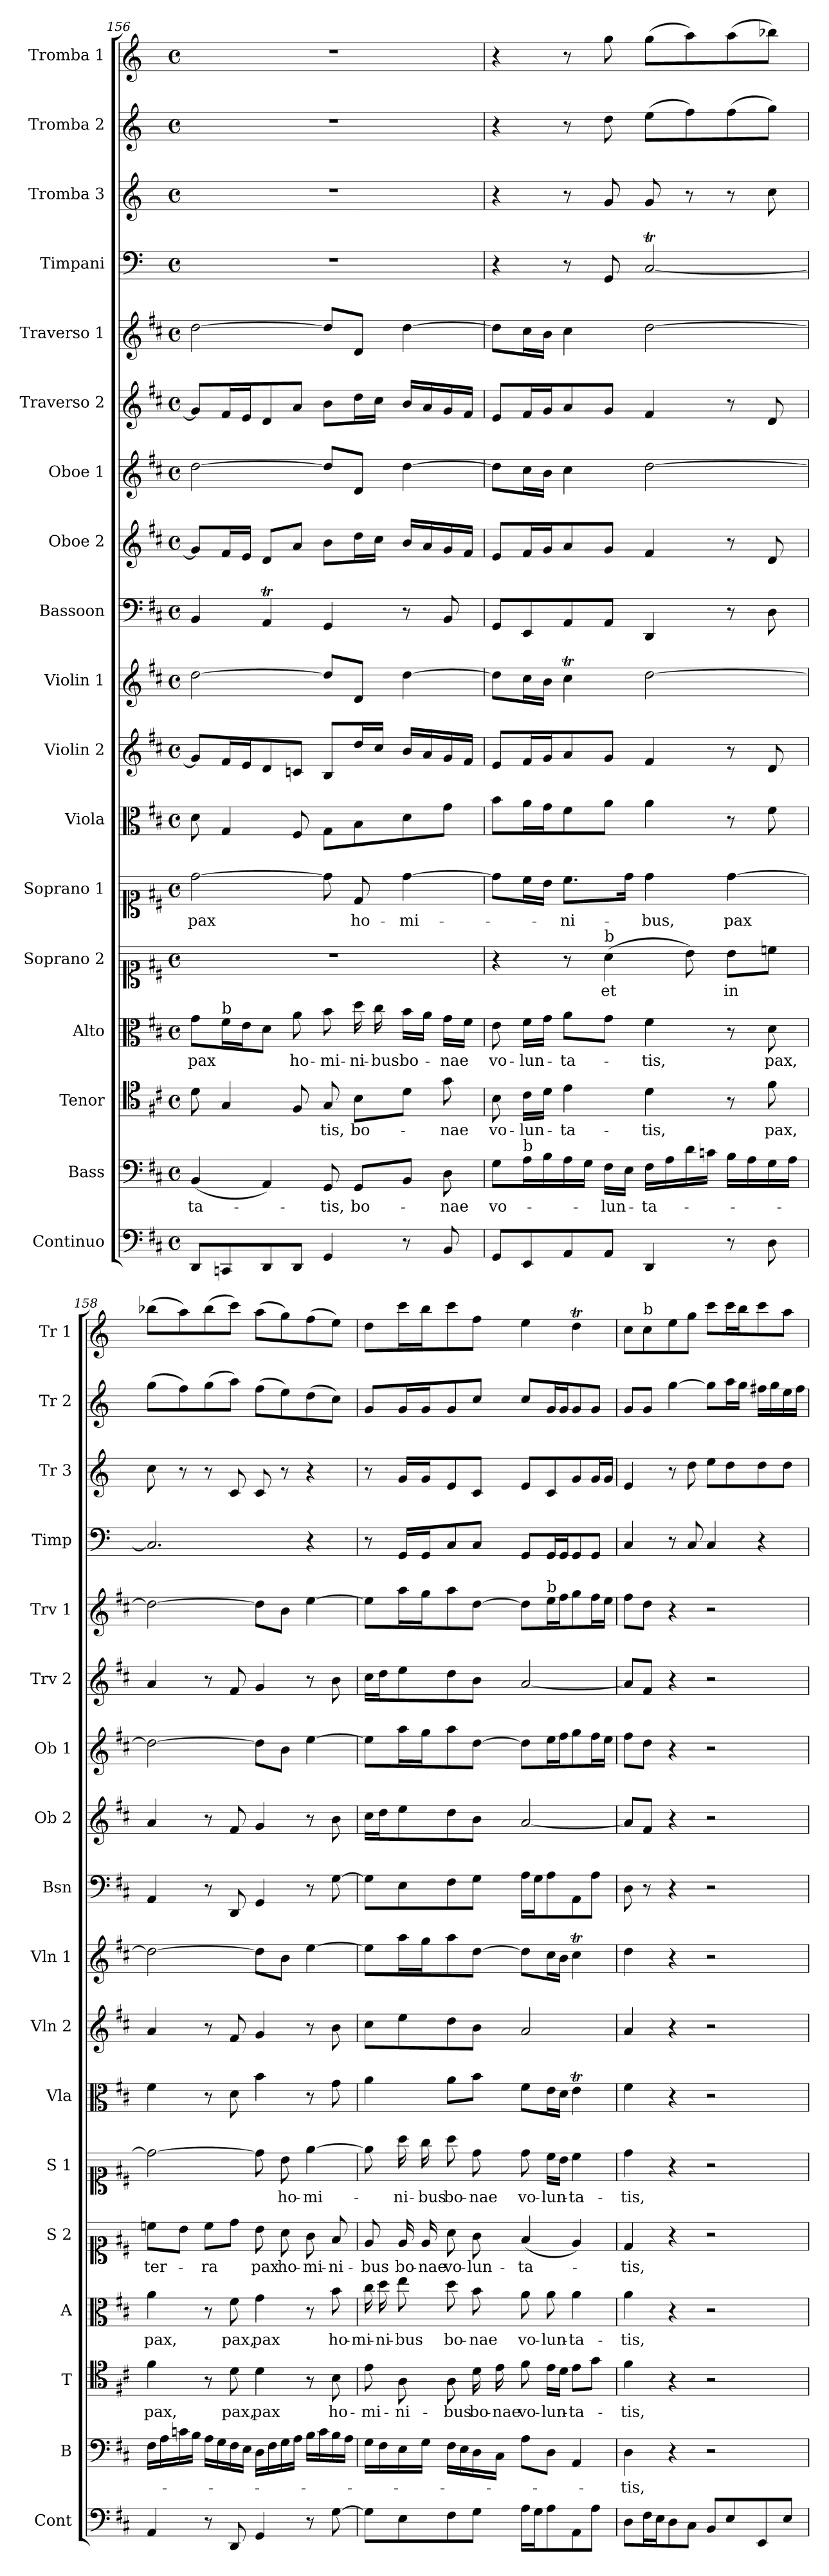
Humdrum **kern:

**kern	**kern	**text	**kern	**text	**kern	**text	**kern	**text	**kern	**text	**kern	**kern	**kern	**kern	**kern	**kern	**kern	**kern	**kern	**kern	**kern	**kern
*part18	*part17	*part17	*part16	*part16	*part15	*part15	*part14	*part14	*part13	*part13	*part12	*part11	*part10	*part9	*part8	*part7	*part6	*part5	*part4	*part3	*part2	*part1
*staff18	*staff17	*staff17	*staff16	*staff16	*staff15	*staff15	*staff14	*staff14	*staff13	*staff13	*staff12	*staff11	*staff10	*staff9	*staff8	*staff7	*staff6	*staff5	*staff4	*staff3	*staff2	*staff1
*I"Continuo	*I"Bass	*	*I"Tenor	*	*I"Alto	*	*I"Soprano 2	*	*I"Soprano 1	*	*I"Viola	*I"Violin 2	*I"Violin 1	*I"Bassoon	*I"Oboe 2	*I"Oboe 1	*I"Traverso 2	*I"Traverso 1	*I"Timpani	*I"Tromba 3	*I"Tromba 2	*I"Tromba 1
*I'Cont	*I'B	*	*I'T	*	*I'A	*	*I'S 2	*	*I'S 1	*	*I'Vla	*I'Vln 2	*I'Vln 1	*I'Bsn	*I'Ob 2	*I'Ob 1	*I'Trv 2	*I'Trv 1	*I'Timp	*I'Tr 3	*I'Tr 2	*I'Tr 1
*clefF4	*clefF4	*	*clefC4	*	*clefC3	*	*clefC1	*	*clefC1	*	*clefC3	*clefG2	*clefG2	*clefF4	*clefG2	*clefG2	*clefG2	*clefG2	*clefF4	*clefG2	*clefG2	*clefG2
*	*	*	*	*	*	*	*	*	*	*	*	*	*	*	*	*	*	*	*ITrd-1c-2	*ITrd-1c-2	*ITrd-1c-2	*ITrd-1c-2
*k[f#c#]	*k[f#c#]	*	*k[f#c#]	*	*k[f#c#]	*	*k[f#c#]	*	*k[f#c#]	*	*k[f#c#]	*k[f#c#]	*k[f#c#]	*k[f#c#]	*k[f#c#]	*k[f#c#]	*k[f#c#]	*k[f#c#]	*k[f#c#]	*k[f#c#]	*k[f#c#]	*k[f#c#]
*M4/4	*M4/4	*	*M4/4	*	*M4/4	*	*M4/4	*	*M4/4	*	*M4/4	*M4/4	*M4/4	*M4/4	*M4/4	*M4/4	*M4/4	*M4/4	*M4/4	*M4/4	*M4/4	*M4/4
*met(c)	*met(c)	*	*met(c)	*	*met(c)	*	*met(c)	*	*met(c)	*	*met(c)	*met(c)	*met(c)	*met(c)	*met(c)	*met(c)	*met(c)	*met(c)	*met(c)	*met(c)	*met(c)	*met(c)
=156	=156	=156	=156	=156	=156	=156	=156	=156	=156	=156	=156	=156	=156	=156	=156	=156	=156	=156	=156	=156	=156	=156
!	!	!LO:LY:b	!	!	!	!LO:LY:b	!	!	!	!LO:LY:b	!	!	!	!	!	!	!	!	!	!	!	!
8DD/L	(4BB/	-ta-	8d\	.	8g\L	pax	1r	.	[2dd\	pax	8d\	8g/L]	[2dd\	4BB/	8g/L]	[2dd\	8g/L]	[2dd\	1r	1r	1r	1r
!	!	!	!	!	!LO:TX:a:t=b	!	!	!	!	!	!	!	!	!	!	!	!	!	!	!	!	!
8CCn/	.	.	4G/	.	16f#\L	.	.	.	.	.	4G/	16f#/L	.	.	16f#/L	.	16f#/L	.	.	.	.	.
.	.	.	.	.	16e\J	.	.	.	.	.	.	16e/J	.	.	16e/JJ	.	16e/J	.	.	.	.	.
8DD/	4AA/)	.	.	.	8d\J	.	.	.	.	.	.	8d/	.	4AAT/	8d/L	.	8d/	.	.	.	.	.
!	!	!	!	!	!	!LO:LY:b	!	!	!	!	!	!	!	!	!	!	!	!	!	!	!	!
8DD/J	.	.	8F#/	.	8a\	ho-	.	.	.	.	8F#/	8cn/J	.	.	8a/J	.	8a/J	.	.	.	.	.
!	!	!LO:LY:b	!	!LO:LY:b	!	!LO:LY:b	!	!	!	!	!	!	!	!	!	!	!	!	!	!	!	!
4GG/	8GG/	-tis,	8G/	-tis,	8b\	-mi-	.	.	8dd\]	.	8G\L	8B/L	8dd/L]	4GG/	8b\L	8dd/L]	8b\L	8dd/L]	.	.	.	.
!	!	!LO:LY:b	!	!LO:LY:b	!	!LO:LY:b	!	!	!	!LO:LY:b	!	!	!	!	!	!	!	!	!	!	!	!
.	8GG/L	bo-	8B\L	bo-	16dd\	-ni-	.	.	8d/	ho-	8B\	16dd/L	8d/J	.	16dd\L	8d/J	16dd\L	8d/J	.	.	.	.
!	!	!	!	!	!	!LO:LY:b	!	!	!	!	!	!	!	!	!	!	!	!	!	!	!	!
.	.	.	.	.	16cc#\	-bus	.	.	.	.	.	16cc#/JJ	.	.	16cc#\JJ	.	16cc#\JJ	.	.	.	.	.
!	!	!	!	!	!	!LO:LY:b	!	!	!	!LO:LY:b	!	!	!	!	!	!	!	!	!	!	!	!
8r	8BB/J	.	8d\J	.	16b\LL	bo-	.	.	[4dd\	-mi-	8d\	16b/LL	[4dd\	8r	16b/LL	[4dd\	16b/LL	[4dd\	.	.	.	.
.	.	.	.	.	16a\JJ	.	.	.	.	.	.	16a/	.	.	16a/	.	16a/	.	.	.	.	.
!	!	!LO:LY:b	!	!LO:LY:b	!	!LO:LY:b	!	!	!	!	!	!	!	!	!	!	!	!	!	!	!	!
8BB/	8D\	-nae	8g\	-nae	16g\LL	-nae	.	.	.	.	8g\J	16g/	.	8BB/	16g/	.	16g/	.	.	.	.	.
.	.	.	.	.	16f#\JJ	.	.	.	.	.	.	16f#/JJ	.	.	16f#/JJ	.	16f#/JJ	.	.	.	.	.
!!LO:PB:g=z
=157	=157	=157	=157	=157	=157	=157	=157	=157	=157	=157	=157	=157	=157	=157	=157	=157	=157	=157	=157	=157	=157	=157
!	!	!LO:LY:b	!	!LO:LY:b	!	!LO:LY:b	!	!	!	!	!	!	!	!	!	!	!	!	!	!	!	!
8GG/L	8G\L	vo-	8B\	vo-	8e\	vo-	4r	.	8dd\L]	.	8b\L	8e/L	8dd\L]	8GG/L	8e/L	8dd\L]	8e/L	8dd\L]	4r	4r	4r	4r
!	!LO:TX:a:t=b	!	!	!	!	!	!	!	!	!	!	!	!	!	!	!	!	!	!	!	!	!
!	!	!	!	!LO:LY:b	!	!LO:LY:b	!	!	!	!	!	!	!	!	!	!	!	!	!	!	!	!
8EE/	16A\L	.	16c#\LL	-lun-	16f#\LL	-lun-	.	.	16cc#\L	.	16a\L	16f#/L	16cc#\L	8EE/	16f#/L	16cc#\L	16f#/L	16cc#\L	.	.	.	.
.	16B\	.	16d\JJ	.	16g\JJ	.	.	.	16b\JJ	.	16g\J	16g/J	16b\JJ	.	16g/J	16b\JJ	16g/J	16b\JJ	.	.	.	.
!	!	!	!	!LO:LY:b	!	!LO:LY:b	!	!	!	!LO:LY:b	!	!	!	!	!	!	!	!	!	!	!	!
8AA/	16A\	.	4e\	-ta-	8a\L	-ta-	8r	.	8.cc#\L	-ni-	8f#\	8a/	4cc#t\	8AA/	8a/	4cc#\	8a/	4cc#\	8r	8r	8r	8r
.	16G\JJ	.	.	.	.	.	.	.	.	.	.	.	.	.	.	.	.	.	.	.	.	.
!	!	!	!	!	!	!	!LO:TX:a:t=b	!	!	!	!	!	!	!	!	!	!	!	!	!	!	!
!	!	!LO:LY:b	!	!	!	!	!	!LO:LY:b	!	!	!	!	!	!	!	!	!	!	!	!	!	!
8AA/J	16F#\LL	-lun-	.	.	8g\J	.	(4a\	et	.	.	8a\J	8g/J	.	8AA/J	8g/J	.	8g/J	.	8AA/	8a/	8ee\	8aa\
.	16E\JJ	.	.	.	.	.	.	.	16dd\Jk	.	.	.	.	.	.	.	.	.	.	.	.	.
!	!	!LO:LY:b	!	!LO:LY:b	!	!LO:LY:b	!	!	!	!LO:LY:b	!	!	!	!	!	!	!	!	!	!	!	!
4DD/	16F#\LL	-ta-	4d\	-tis,	4f#\	-tis,	.	.	4dd\	-bus,	4a\	4f#/	[2dd\	4DD/	4f#/	[2dd\	4f#/	[2dd\	[2DT/	8a/	(8ff#\L	(8aa\L
.	16A\	.	.	.	.	.	.	.	.	.	.	.	.	.	.	.	.	.	.	.	.	.
.	16d\	.	.	.	.	.	8b\)	.	.	.	.	.	.	.	.	.	.	.	.	8r	8gg\)	8bb\)
.	16cn\JJ	.	.	.	.	.	.	.	.	.	.	.	.	.	.	.	.	.	.	.	.	.
!	!	!	!	!	!	!	!	!LO:LY:b	!	!LO:LY:b	!	!	!	!	!	!	!	!	!	!	!	!
8r	16B\LL	.	8r	.	8r	.	8b\L	in	[4dd\	pax	8r	8r	.	8r	8r	.	8r	.	.	8r	(8gg\	(8bb\
.	16A\	.	.	.	.	.	.	.	.	.	.	.	.	.	.	.	.	.	.	.	.	.
!	!	!	!	!LO:LY:b	!	!LO:LY:b	!	!	!	!	!	!	!	!	!	!	!	!	!	!	!	!
8D\	16G\	.	8f#\	pax,	8d\	pax,	8ccn\J	.	.	.	8f#\	8d/	.	8D\	8d/	.	8d/	.	.	8dd\	8aa\J)	8cccn\J)
.	16A\JJ	.	.	.	.	.	.	.	.	.	.	.	.	.	.	.	.	.	.	.	.	.
=158	=158	=158	=158	=158	=158	=158	=158	=158	=158	=158	=158	=158	=158	=158	=158	=158	=158	=158	=158	=158	=158	=158
!	!	!	!	!LO:LY:b	!	!LO:LY:b	!	!LO:LY:b	!	!	!	!	!	!	!	!	!	!	!	!	!	!
4AA/	16F#\LL	.	4f#\	pax,	4a\	pax,	8ccn\L	ter-	2dd\_	.	4f#\	4a/	2dd\_	4AA/	4a/	2dd\_	4a/	2dd\_	2.DTTT/]	8dd\	(8aa\L	(8cccn\L
.	16A\	.	.	.	.	.	.	.	.	.	.	.	.	.	.	.	.	.	.	.	.	.
.	16cn\	.	.	.	.	.	8b\J	.	.	.	.	.	.	.	.	.	.	.	.	8r	8gg\)	8bb\)
.	16B\JJ	.	.	.	.	.	.	.	.	.	.	.	.	.	.	.	.	.	.	.	.	.
!	!	!	!	!	!	!	!	!LO:LY:b	!	!	!	!	!	!	!	!	!	!	!	!	!	!
8r	16A\LL	.	8r	.	8r	.	8cc\L	-ra	.	.	8r	8r	.	8r	8r	.	8r	.	.	8r	(8aa\	(8ccc\
.	16G\	.	.	.	.	.	.	.	.	.	.	.	.	.	.	.	.	.	.	.	.	.
!	!	!	!	!LO:LY:b	!	!LO:LY:b	!	!	!	!	!	!	!	!	!	!	!	!	!	!	!	!
8DD/	16F#\	.	8d\	pax,	8f#\	pax,	8dd\J	.	.	.	8d\	8f#/	.	8DD/	8f#/	.	8f#/	.	.	8d/	8bb\J)	8ddd\J)
.	16E\JJ	.	.	.	.	.	.	.	.	.	.	.	.	.	.	.	.	.	.	.	.	.
!	!	!	!	!LO:LY:b	!	!LO:LY:b	!	!LO:LY:b	!	!	!	!	!	!	!	!	!	!	!	!	!	!
4GG/	16D\LL	.	4d\	pax	4g\	pax	8b\	pax	8dd\]	.	4b\	4g/	8dd\L]	4GG/	4g/	8dd\L]	4g/	8dd\L]	.	8d/	(8gg\L	(8bb\L
.	16F#\	.	.	.	.	.	.	.	.	.	.	.	.	.	.	.	.	.	.	.	.	.
!	!	!	!	!	!	!	!	!LO:LY:b	!	!LO:LY:b	!	!	!	!	!	!	!	!	!	!	!	!
.	16G\	.	.	.	.	.	8a\	ho-	8b\	ho-	.	.	8b\J	.	.	8b\J	.	8b\J	.	8r	8ff#\)	8aa\)
.	16A\JJ	.	.	.	.	.	.	.	.	.	.	.	.	.	.	.	.	.	.	.	.	.
!	!	!	!	!	!	!	!	!LO:LY:b	!	!LO:LY:b	!	!	!	!	!	!	!	!	!	!	!	!
8r	16B\LL	.	8r	.	8r	.	8g\	-mi-	[4ee\	-mi-	8r	8r	[4ee\	8r	8r	[4ee\	8r	[4ee\	4r	4r	(8ee\	(8gg\
.	16c\	.	.	.	.	.	.	.	.	.	.	.	.	.	.	.	.	.	.	.	.	.
!	!	!	!	!LO:LY:b	!	!LO:LY:b	!	!LO:LY:b	!	!	!	!	!	!	!	!	!	!	!	!	!	!
[8G\	16B\	.	8B\	ho-	8b\	ho-	8f#/	-ni-	.	.	8g\	8b\	.	[8G\	8b\	.	8b\	.	.	.	8dd\J)	8ff#\J)
.	16A\JJ	.	.	.	.	.	.	.	.	.	.	.	.	.	.	.	.	.	.	.	.	.
=159	=159	=159	=159	=159	=159	=159	=159	=159	=159	=159	=159	=159	=159	=159	=159	=159	=159	=159	=159	=159	=159	=159
!	!	!	!	!LO:LY:b	!	!LO:LY:b	!	!LO:LY:b	!	!	!	!	!	!	!	!	!	!	!	!	!	!
8G\L]	16G\LL	.	8e\	-mi-	16cc#\	-mi-	8e/	-bus	8ee\]	.	4a\	8cc#\L	8ee\L]	8G\L]	16cc#\LL	8ee\L]	16cc#\LL	8ee\L]	8r	8r	8a/L	8ee\L
!	!	!	!	!	!	!LO:LY:b	!	!	!	!	!	!	!	!	!	!	!	!	!	!	!	!
.	16F#\	.	.	.	16dd\	-ni-	.	.	.	.	.	.	.	.	16dd\J	.	16dd\J	.	.	.	.	.
!	!	!	!	!LO:LY:b	!	!LO:LY:b	!	!LO:LY:b	!	!LO:LY:b	!	!	!	!	!	!	!	!	!	!	!	!
8E\	16E\	.	8A\	-ni-	8ee\	-bus	16e/	bo-	16aa\	-ni-	.	8ee\	16aa\L	8E\	8ee\	16aa\L	8ee\	16aa\L	16AA/LL	16a/LL	16a/L	16ddd\L
!	!	!	!	!	!	!	!	!LO:LY:b	!	!LO:LY:b	!	!	!	!	!	!	!	!	!	!	!	!
.	16G\JJ	.	.	.	.	.	16e/	-nae	16gg\	-bus	.	.	16gg\J	.	.	16gg\J	.	16gg\J	16AA/J	16a/J	16a/J	16ccc#\J
!	!	!	!	!LO:LY:b	!	!LO:LY:b	!	!LO:LY:b	!	!LO:LY:b	!	!	!	!	!	!	!	!	!	!	!	!
8F#\	16F#\LL	.	8A\	-bus	8dd\	bo-	8a\	vo-	8aa\	bo-	8a\L	8dd\	8aa\	8F#\	8dd\	8aa\	8dd\	8aa\	8D/	8f#/	8a/	8ddd\
.	16E\	.	.	.	.	.	.	.	.	.	.	.	.	.	.	.	.	.	.	.	.	.
!	!	!	!	!LO:LY:b	!	!LO:LY:b	!	!LO:LY:b	!	!LO:LY:b	!	!	!	!	!	!	!	!	!	!	!	!
8G\J	16D\	.	16d\	bo-	8b\	-nae	8g\	-lun-	8dd\	-nae	8b\J	8b\J	[8dd\J	8G\J	8b\J	[8dd\J	8b\J	[8dd\J	8D/J	8d/J	8dd/J	8gg\J
!	!	!	!	!LO:LY:b	!	!	!	!	!	!	!	!	!	!	!	!	!	!	!	!	!	!
.	16C#\JJ	.	16e\	-nae	.	.	.	.	.	.	.	.	.	.	.	.	.	.	.	.	.	.
!	!	!	!	!LO:LY:b	!	!LO:LY:b	!	!LO:LY:b	!	!LO:LY:b	!	!	!	!	!	!	!	!	!	!	!	!
16A\LL	8A\L	.	8f#\	vo-	8a\	vo-	(4f#/	-ta-	8dd\	vo-	8f#\L	2a/	8dd\L]	16A\LL	[2a/	8dd\L]	[2a/	8dd\L]	8AA/L	8f#/L	8dd/L	4ff#\
16G\J	.	.	.	.	.	.	.	.	.	.	.	.	.	16G\J	.	.	.	.	.	.	.	.
!	!	!	!	!	!	!	!	!	!	!	!	!	!	!	!	!	!	!LO:TX:a:t=b	!	!	!	!
!	!	!	!	!LO:LY:b	!	!LO:LY:b	!	!	!	!LO:LY:b	!	!	!	!	!	!	!	!	!	!	!	!
8A\	8D\J	.	16e\LL	-lun-	8a\	-lun-	.	.	16cc#\LL	-lun-	16e\L	.	16cc#\L	8A\	.	16ee\L	.	16ee\L	16AA/L	8d/	16a/L	.
.	.	.	16d\JJ	.	.	.	.	.	16b\JJ	.	16d\JJ	.	16b\JJ	.	.	16ff#\J	.	16ff#\J	16AA/J	.	16a/J	.
!	!	!	!	!LO:LY:b	!	!LO:LY:b	!	!	!	!LO:LY:b	!	!	!	!	!	!	!	!	!	!	!	!
8AA\	4AA/	.	8e\L	-ta-	4a\	-ta-	4e/)	.	4cc#\	-ta-	4eT\	.	4cc#t\	8AA\	.	8gg\	.	8gg\	8AA/	8a/	8a/	4eeT\
8A\J	.	.	8g\J	.	.	.	.	.	.	.	.	.	.	8A\J	.	16ff#\L	.	16ff#\L	8AA/J	16a/L	8a/J	.
.	.	.	.	.	.	.	.	.	.	.	.	.	.	.	.	16ee\JJ	.	16ee\JJ	.	16a/JJ	.	.
=160	=160	=160	=160	=160	=160	=160	=160	=160	=160	=160	=160	=160	=160	=160	=160	=160	=160	=160	=160	=160	=160	=160
!	!	!LO:LY:b	!	!LO:LY:b	!	!LO:LY:b	!	!LO:LY:b	!	!LO:LY:b	!	!	!	!	!	!	!	!	!	!	!	!
8D\L	4D\	-tis,	4f#\	-tis,	4a\	-tis,	4d/	-tis,	4dd\	-tis,	4f#\	4a/	4dd\	8D\	8a/L]	8ff#\L	8a/L]	8ff#\L	4D/	4f#/	8a/L	8dd\L
!	!	!	!	!	!	!	!	!	!	!	!	!	!	!	!	!	!	!	!	!	!	!LO:TX:a:t=b
16F#\L	.	.	.	.	.	.	.	.	.	.	.	.	.	8r	8f#/J	8dd\J	8f#/J	8dd\J	.	.	8a/J	8dd\
16E\J	.	.	.	.	.	.	.	.	.	.	.	.	.	.	.	.	.	.	.	.	.	.
8D\	4r	.	4r	.	4r	.	4r	.	4r	.	4r	4r	4r	4r	4r	4r	4r	4r	8r	8r	[4aa\	8ff#\
8C#\J	.	.	.	.	.	.	.	.	.	.	.	.	.	.	.	.	.	.	8D/	8ee\	.	8aa\J
8BB/L	2r	.	2r	.	2r	.	2r	.	2r	.	2r	2r	2r	2r	2r	2r	2r	2r	4D/	8ff#\L	8aa\L]	8ddd\L
8E/	.	.	.	.	.	.	.	.	.	.	.	.	.	.	.	.	.	.	.	8ee\	16bb\L	16ddd\L
.	.	.	.	.	.	.	.	.	.	.	.	.	.	.	.	.	.	.	.	.	16aa\JJ	16ccc#\J
8EE/	.	.	.	.	.	.	.	.	.	.	.	.	.	.	.	.	.	.	4r	8ee\	16gg#X\LL	8ddd\
.	.	.	.	.	.	.	.	.	.	.	.	.	.	.	.	.	.	.	.	.	16aa\	.
8E/J	.	.	.	.	.	.	.	.	.	.	.	.	.	.	.	.	.	.	.	8ee\J	16ff#\	8bb\J
.	.	.	.	.	.	.	.	.	.	.	.	.	.	.	.	.	.	.	.	.	16gg#\JJ	.
=	=	=	=	=	=	=	=	=	=	=	=	=	=	=	=	=	=	=	=	=	=	=
*-	*-	*-	*-	*-	*-	*-	*-	*-	*-	*-	*-	*-	*-	*-	*-	*-	*-	*-	*-	*-	*-	*-
